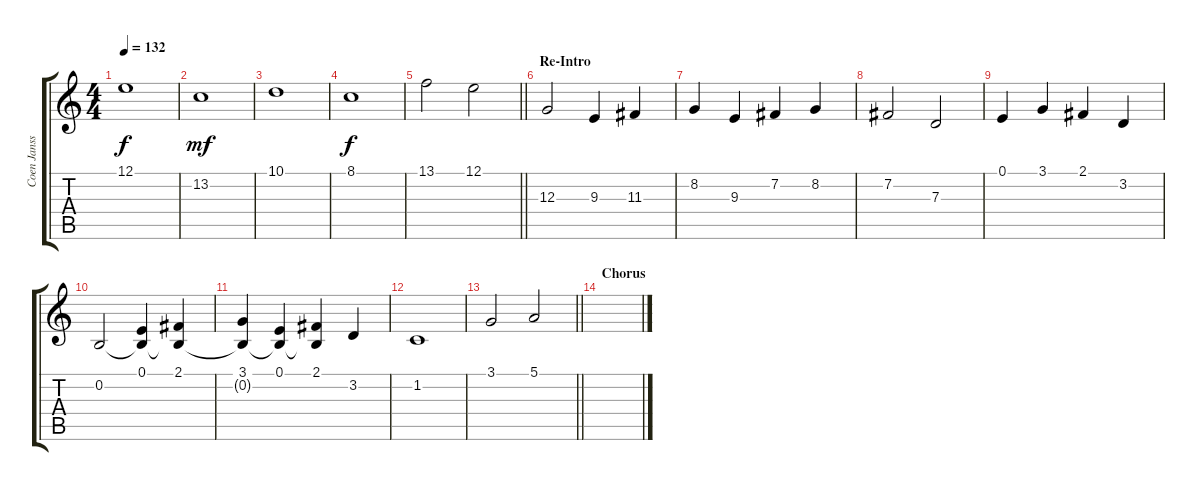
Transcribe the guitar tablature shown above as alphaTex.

\track ("Coen Janssen" "Coen Janss") {instrument frenchhorn}
\staff {score tabs}
\tuning (E4 B3 G3 D3 A2 E2) {hide}
\ts (4 4)
\tempo 132
\clef g2
\ks c
12.1.1{dy f} |
13.2.1{dy mf} |
10.1.1 |
8.1.1{dy f} |
\barLineRight lightlight
13.1.2 12.1.2 |
\section ("" "Re-Intro")
12.3.2 9.3.4 11.3.4 |
8.2.4 9.3.4 7.2.4 8.2.4 |
7.2.2 7.3.2 |
0.1.4 3.1.4 2.1.4 3.2.4 |
0.2.2 (0.1 0.2{t}).4 (2.1 0.2{t}).4 |
(3.1 0.2{t}).4 (0.1 0.2{t}).4 (2.1 0.2{t}).4 3.2.4 |
1.2.1 |
\barLineRight lightlight
3.1.2 5.1.2 |
\section ("" "Chorus")
